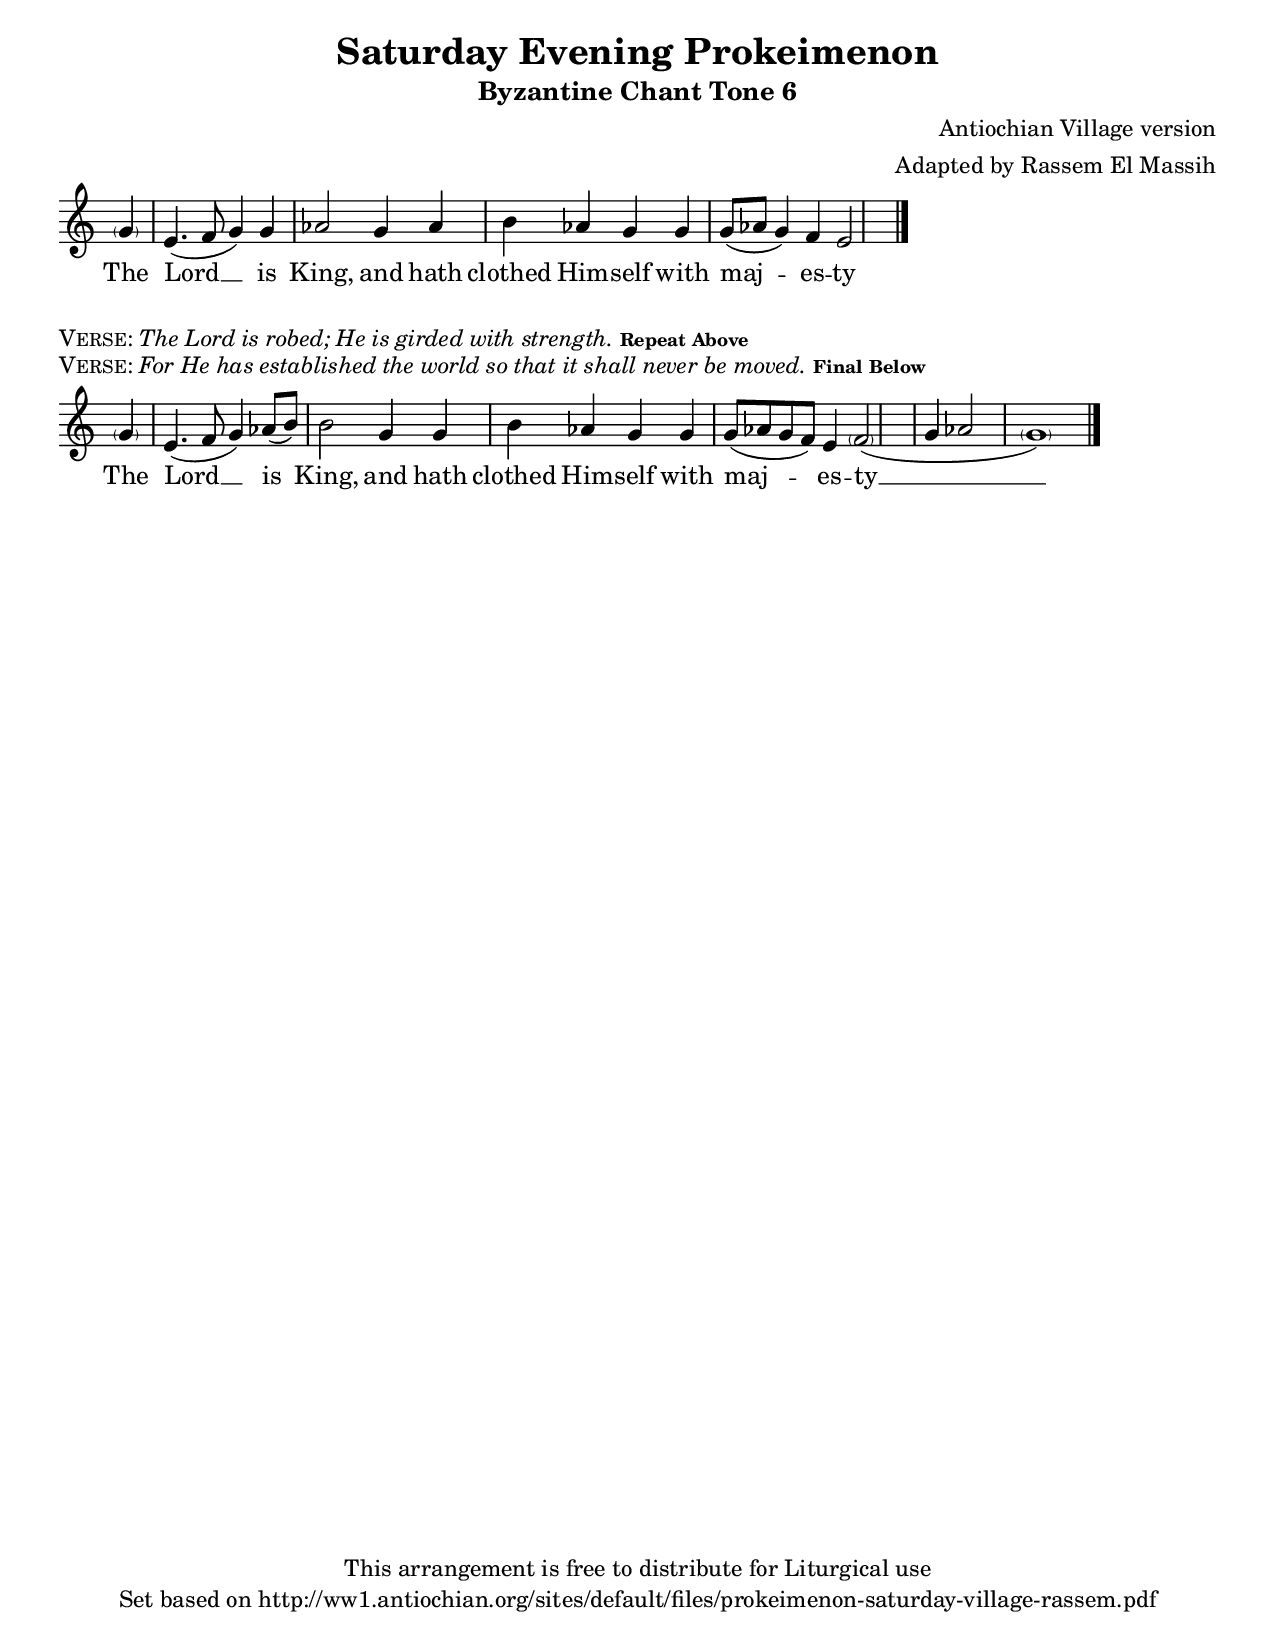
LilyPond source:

\version "2.18.2"

#(set-default-paper-size "letter")

\layout {
  indent = #0
}

\header {
  title = "Saturday Evening Prokeimenon"
  subtitle = "Byzantine Chant Tone 6"
  subsubtitle = ""
  composer = "Antiochian Village version"
  arranger = "Adapted by Rassem El Massih"
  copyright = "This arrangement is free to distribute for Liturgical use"
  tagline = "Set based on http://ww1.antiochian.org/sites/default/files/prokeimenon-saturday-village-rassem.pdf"
}

\version "2.18.2"
% This was set using the music score in PDF form from:
% http://ww1.antiochian.org/sites/default/files/prokeimenon-saturday-village-rassem.pdf
% Byzantine Chant Tone 6
% Antiochian Village version
% Adapted by Rassem El Massih
\defineBarLine "invisible" #'("" "" "")
global = {
  \time 4/4
  \key c \major
  \set Timing.defaultBarType = "invisible" %% Only put bar lines where I say
}

melodyRef = \relative g' {
  \global % Leave these here for key to display
  \partial 4 \parenthesize g4 \bar "|" e4.( f8 g4) g \bar "|" aes2 g4 aes \bar "|" b aes g g \bar "|" g8( aes g4) f e2 \bar "|."
}
\addlyrics{The Lord __ is King, and hath clothed Him -- self with maj -- es -- ty}


\score {
    \new Staff = MelodyAndIson <<
      \clef treble
      \new Voice = "melodyRef" { \voiceOne \melodyRef }
  >>
  \layout {
    \context {
      \Staff
      \remove "Time_signature_engraver"
    }
    \context {
      \Score
      \omit BarNumber
    }
  }
}

\markup{\smallCaps{Verse:} \italic{The Lord is robed; He is girded with strength.}  \tiny{\bold{Repeat Above}}}
\markup{\smallCaps{Verse:} \italic{For He has established the world so that it shall never be moved. }  \tiny{\bold{Final Below}}}

melodyFinal = \relative g' {
  \global % Leave these here for key to display
  \partial 4 \parenthesize g4 \bar "|" e4.( f8 g4) aes8( b) \bar "|" b2  g4 g \bar "|" b aes g g \bar "|" g8( aes g f) e4 \parenthesize f2( \bar "|" g4 aes2 \parenthesize g1) \bar "|."
}
\addlyrics{The Lord __ is King, and hath clothed Him -- self with maj -- es -- ty __}


\score {
    \new Staff = MelodyAndIsonFinal <<
      \clef treble
      \new Voice = "melodyFinal" { \voiceOne \melodyFinal }
  >>
  \layout {
    \context {
      \Staff
      \remove "Time_signature_engraver"
    }
    \context {
      \Score
      \omit BarNumber
    }
  }
}

